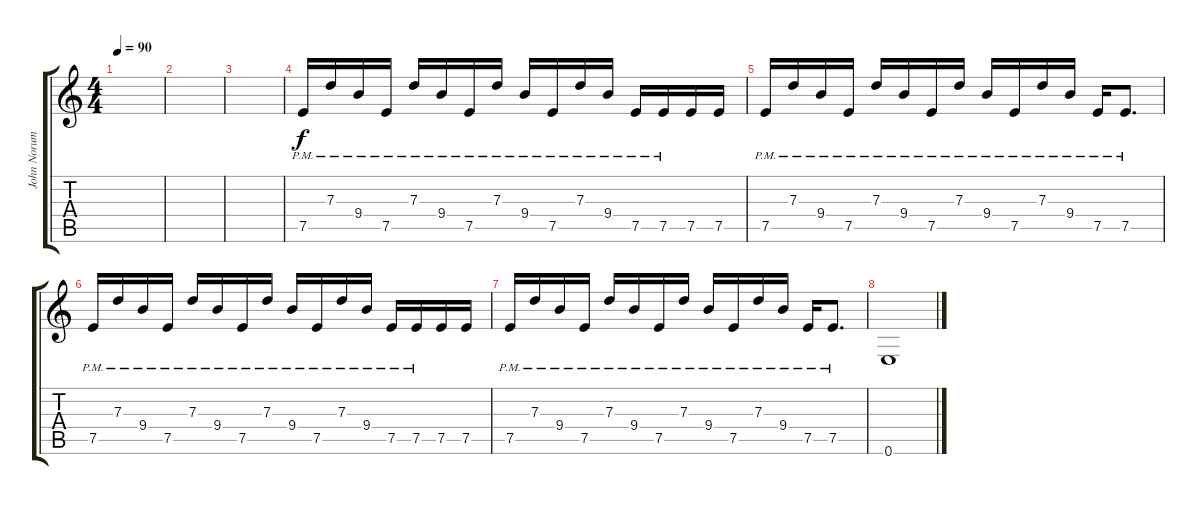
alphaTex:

\track ("John Norum - Clean" "John Norum") {instrument electricguitarjazz}
\staff {score tabs}
\tuning (E4 B3 G3 D3 A2 E2) {hide}
\ts (4 4)
\tempo 90
\clef g2
\ks c
|
|
|
7.5{pm}.16 7.3{pm}.16 9.4{pm}.16 7.5{pm}.16 7.3{pm}.16 9.4{pm}.16 7.5{pm}.16 7.3{pm}.16 9.4{pm}.16 7.5{pm}.16 7.3{pm}.16 9.4{pm}.16 7.5{pm}.16 7.5{pm}.16 7.5.16 7.5.16 |
7.5{pm}.16 7.3{pm}.16 9.4{pm}.16 7.5{pm}.16 7.3{pm}.16 9.4{pm}.16 7.5{pm}.16 7.3{pm}.16 9.4{pm}.16 7.5{pm}.16 7.3{pm}.16 9.4{pm}.16 7.5{pm}.16 7.5{pm}.8{d} |
7.5{pm}.16 7.3{pm}.16 9.4{pm}.16 7.5{pm}.16 7.3{pm}.16 9.4{pm}.16 7.5{pm}.16 7.3{pm}.16 9.4{pm}.16 7.5{pm}.16 7.3{pm}.16 9.4{pm}.16 7.5{pm}.16 7.5{pm}.16 7.5.16 7.5.16 |
7.5{pm}.16 7.3{pm}.16 9.4{pm}.16 7.5{pm}.16 7.3{pm}.16 9.4{pm}.16 7.5{pm}.16 7.3{pm}.16 9.4{pm}.16 7.5{pm}.16 7.3{pm}.16 9.4{pm}.16 7.5{pm}.16 7.5{pm}.8{d} |
0.6.1
